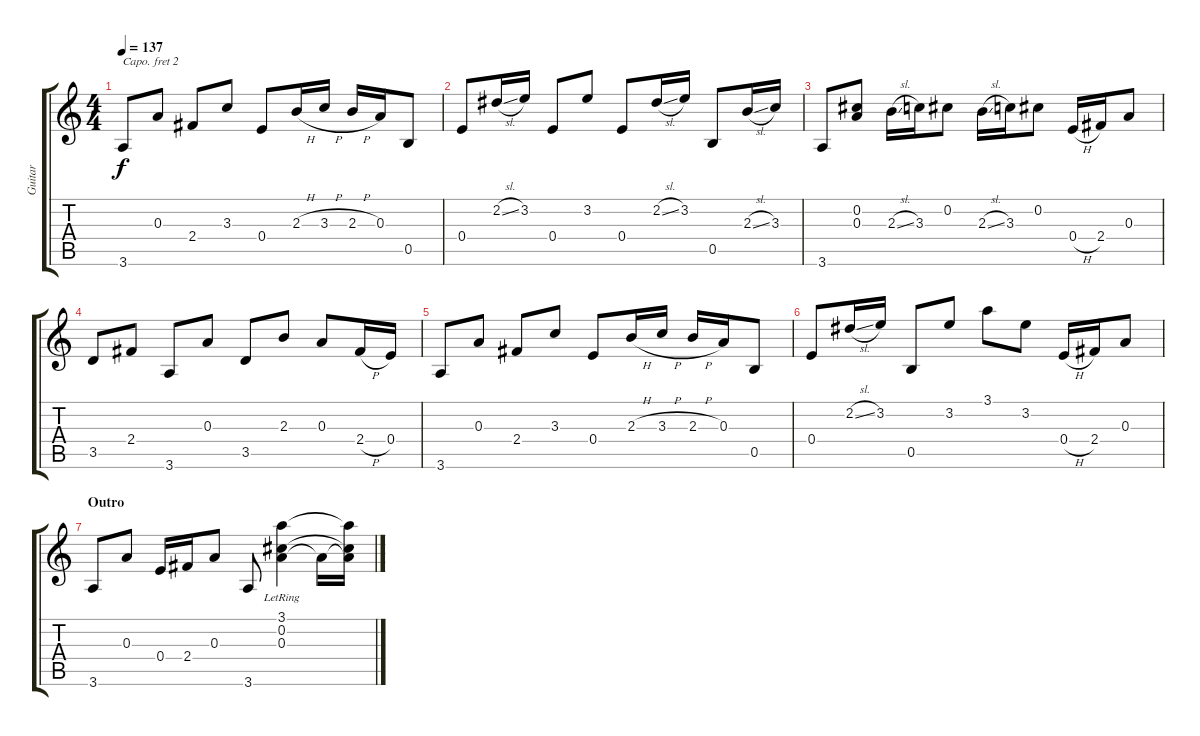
\track ("Guitar " "Guitar ") {instrument acousticguitarsteel}
\staff {score tabs}
\capo 2
\tuning (E4 B3 G3 D3 A2 E2) {hide}
\ts (4 4)
\tempo 137
\clef g2
\ks c
3.6.8{dy f} 0.3.8 2.4.8 3.3.8 0.4.8 2.3{h}.16 3.3{h}.16 2.3{h}.16 0.3.16 0.5.8 |
0.4.8 2.2{sl}.16 3.2.16 0.4.8 3.2.8 0.4.8 2.2{sl}.16 3.2.16 0.5.8 2.3{sl}.16 3.3.16 |
3.6.8 (0.2 0.3).8 2.3{sl}.16 3.3.16 0.2.8 2.3{sl}.16 3.3.16 0.2.8 0.4{h}.16 2.4.16 0.3.8 |
3.5.8 2.4.8 3.6.8 0.3.8 3.5.8 2.3.8 0.3.8 2.4{h}.16 0.4.16 |
3.6.8 0.3.8 2.4.8 3.3.8 0.4.8 2.3{h}.16 3.3{h}.16 2.3{h}.16 0.3.16 0.5.8 |
0.4.8 2.2{sl}.16 3.2.16 0.5.8 3.2.8 3.1.8 3.2.8 0.4{h}.16 2.4.16 0.3.8 |
\section ("" "Outro")
3.6.8 0.3.8 0.4.16 2.4.16 0.3.8 3.6.8 (3.1{lr} 0.2{lr} 0.3{lr}).4 0.3{t}.16 (3.1{t} 0.2{t} 0.3{t}).16
